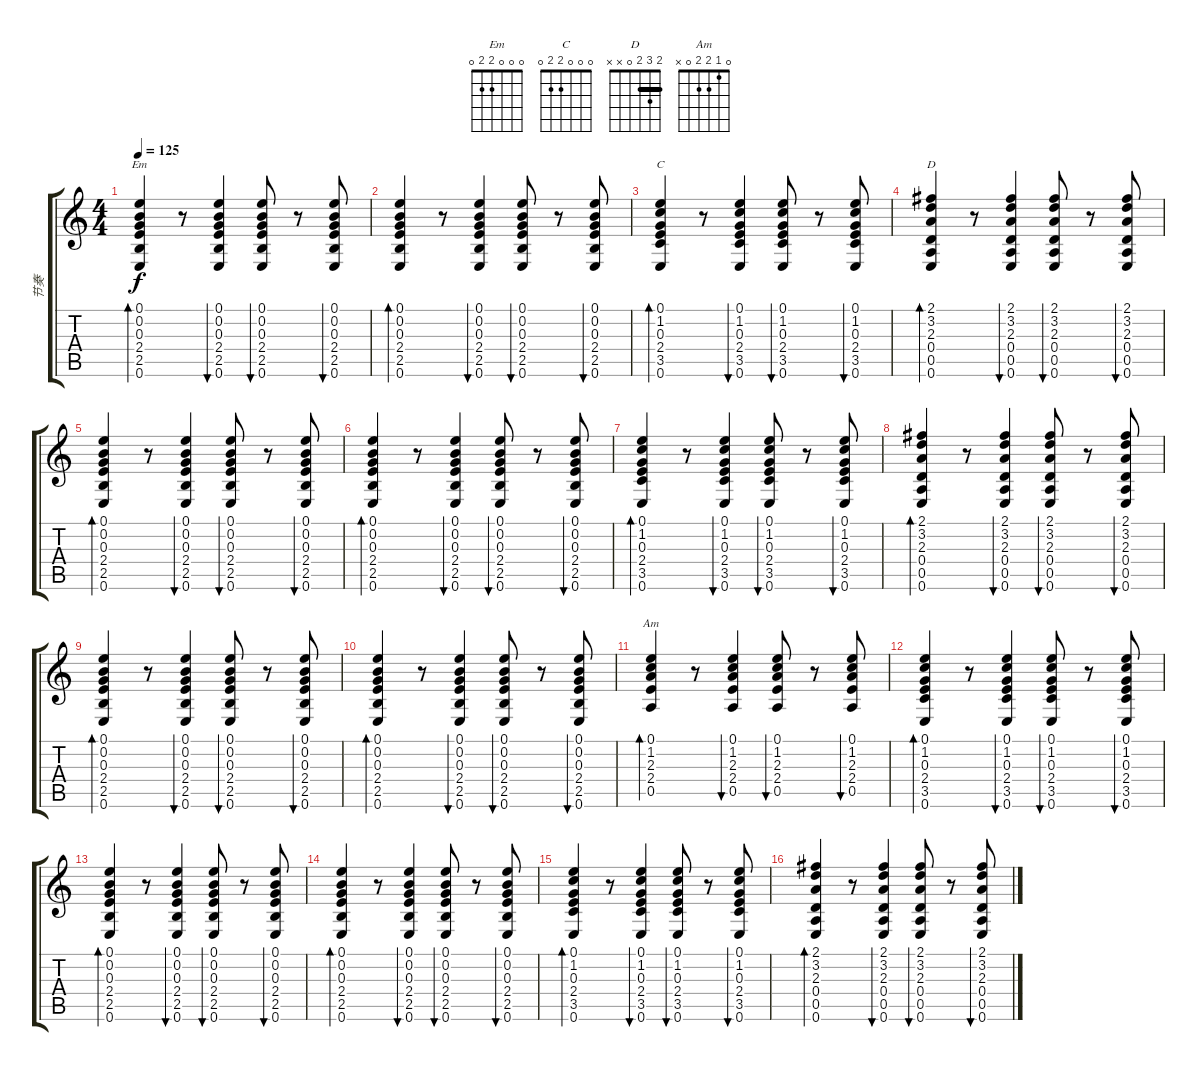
\track ("节奏" "节奏") {instrument acousticguitarsteel}
\staff {score tabs}
\tuning (E4 B3 G3 D3 A2 E2) {hide}
\chord ("Em" 0 0 0 2 2 0)
\chord ("C" 0 0 0 2 2 0)
\chord ("D" 2 3 2 0 x x) {barre 2}
\chord ("Am" 0 1 2 2 0 x)
\ts (4 4)
\tempo 125
\clef g2
\ks c
(0.1 0.2 0.3 2.4 2.5 0.6).4{bd 30 ch "Em" dy f} r.8 (0.1 0.2 0.3 2.4 2.5 0.6).4{bu 30} (0.1 0.2 0.3 2.4 2.5 0.6).8{bu 30} r.8 (0.1 0.2 0.3 2.4 2.5 0.6).8{bu 30} |
(0.1 0.2 0.3 2.4 2.5 0.6).4{bd 30} r.8 (0.1 0.2 0.3 2.4 2.5 0.6).4{bu 30} (0.1 0.2 0.3 2.4 2.5 0.6).8{bu 30} r.8 (0.1 0.2 0.3 2.4 2.5 0.6).8{bu 30} |
(0.1 1.2 0.3 2.4 3.5 0.6).4{bd 30 ch "C"} r.8 (0.1 1.2 0.3 2.4 3.5 0.6).4{bu 30} (0.1 1.2 0.3 2.4 3.5 0.6).8{bu 30} r.8 (0.1 1.2 0.3 2.4 3.5 0.6).8{bu 30} |
(2.1 3.2 2.3 0.4 0.5 0.6).4{bd 30 ch "D"} r.8 (2.1 3.2 2.3 0.4 0.5 0.6).4{bu 30} (2.1 3.2 2.3 0.4 0.5 0.6).8{bu 30} r.8 (2.1 3.2 2.3 0.4 0.5 0.6).8{bu 30} |
(0.1 0.2 0.3 2.4 2.5 0.6).4{bd 30} r.8 (0.1 0.2 0.3 2.4 2.5 0.6).4{bu 30} (0.1 0.2 0.3 2.4 2.5 0.6).8{bu 30} r.8 (0.1 0.2 0.3 2.4 2.5 0.6).8{bu 30} |
(0.1 0.2 0.3 2.4 2.5 0.6).4{bd 30} r.8 (0.1 0.2 0.3 2.4 2.5 0.6).4{bu 30} (0.1 0.2 0.3 2.4 2.5 0.6).8{bu 30} r.8 (0.1 0.2 0.3 2.4 2.5 0.6).8{bu 30} |
(0.1 1.2 0.3 2.4 3.5 0.6).4{bd 30} r.8 (0.1 1.2 0.3 2.4 3.5 0.6).4{bu 30} (0.1 1.2 0.3 2.4 3.5 0.6).8{bu 30} r.8 (0.1 1.2 0.3 2.4 3.5 0.6).8{bu 30} |
(2.1 3.2 2.3 0.4 0.5 0.6).4{bd 30} r.8 (2.1 3.2 2.3 0.4 0.5 0.6).4{bu 30} (2.1 3.2 2.3 0.4 0.5 0.6).8{bu 30} r.8 (2.1 3.2 2.3 0.4 0.5 0.6).8{bu 30} |
(0.1 0.2 0.3 2.4 2.5 0.6).4{bd 30} r.8 (0.1 0.2 0.3 2.4 2.5 0.6).4{bu 30} (0.1 0.2 0.3 2.4 2.5 0.6).8{bu 30} r.8 (0.1 0.2 0.3 2.4 2.5 0.6).8{bu 30} |
(0.1 0.2 0.3 2.4 2.5 0.6).4{bd 30} r.8 (0.1 0.2 0.3 2.4 2.5 0.6).4{bu 30} (0.1 0.2 0.3 2.4 2.5 0.6).8{bu 30} r.8 (0.1 0.2 0.3 2.4 2.5 0.6).8{bu 30} |
(0.1 1.2 2.3 2.4 0.5).4{bd 30 ch "Am"} r.8 (0.1 1.2 2.3 2.4 0.5).4{bu 30} (0.1 1.2 2.3 2.4 0.5).8{bu 30} r.8 (0.1 1.2 2.3 2.4 0.5).8{bu 30} |
(0.1 1.2 0.3 2.4 3.5 0.6).4{bd 30} r.8 (0.1 1.2 0.3 2.4 3.5 0.6).4{bu 30} (0.1 1.2 0.3 2.4 3.5 0.6).8{bu 30} r.8 (0.1 1.2 0.3 2.4 3.5 0.6).8{bu 30} |
(0.1 0.2 0.3 2.4 2.5 0.6).4{bd 30} r.8 (0.1 0.2 0.3 2.4 2.5 0.6).4{bu 30} (0.1 0.2 0.3 2.4 2.5 0.6).8{bu 30} r.8 (0.1 0.2 0.3 2.4 2.5 0.6).8{bu 30} |
(0.1 0.2 0.3 2.4 2.5 0.6).4{bd 30} r.8 (0.1 0.2 0.3 2.4 2.5 0.6).4{bu 30} (0.1 0.2 0.3 2.4 2.5 0.6).8{bu 30} r.8 (0.1 0.2 0.3 2.4 2.5 0.6).8{bu 30} |
(0.1 1.2 0.3 2.4 3.5 0.6).4{bd 30} r.8 (0.1 1.2 0.3 2.4 3.5 0.6).4{bu 30} (0.1 1.2 0.3 2.4 3.5 0.6).8{bu 30} r.8 (0.1 1.2 0.3 2.4 3.5 0.6).8{bu 30} |
(2.1 3.2 2.3 0.4 0.5 0.6).4{bd 30} r.8 (2.1 3.2 2.3 0.4 0.5 0.6).4{bu 30} (2.1 3.2 2.3 0.4 0.5 0.6).8{bu 30} r.8 (2.1 3.2 2.3 0.4 0.5 0.6).8{bu 30}
